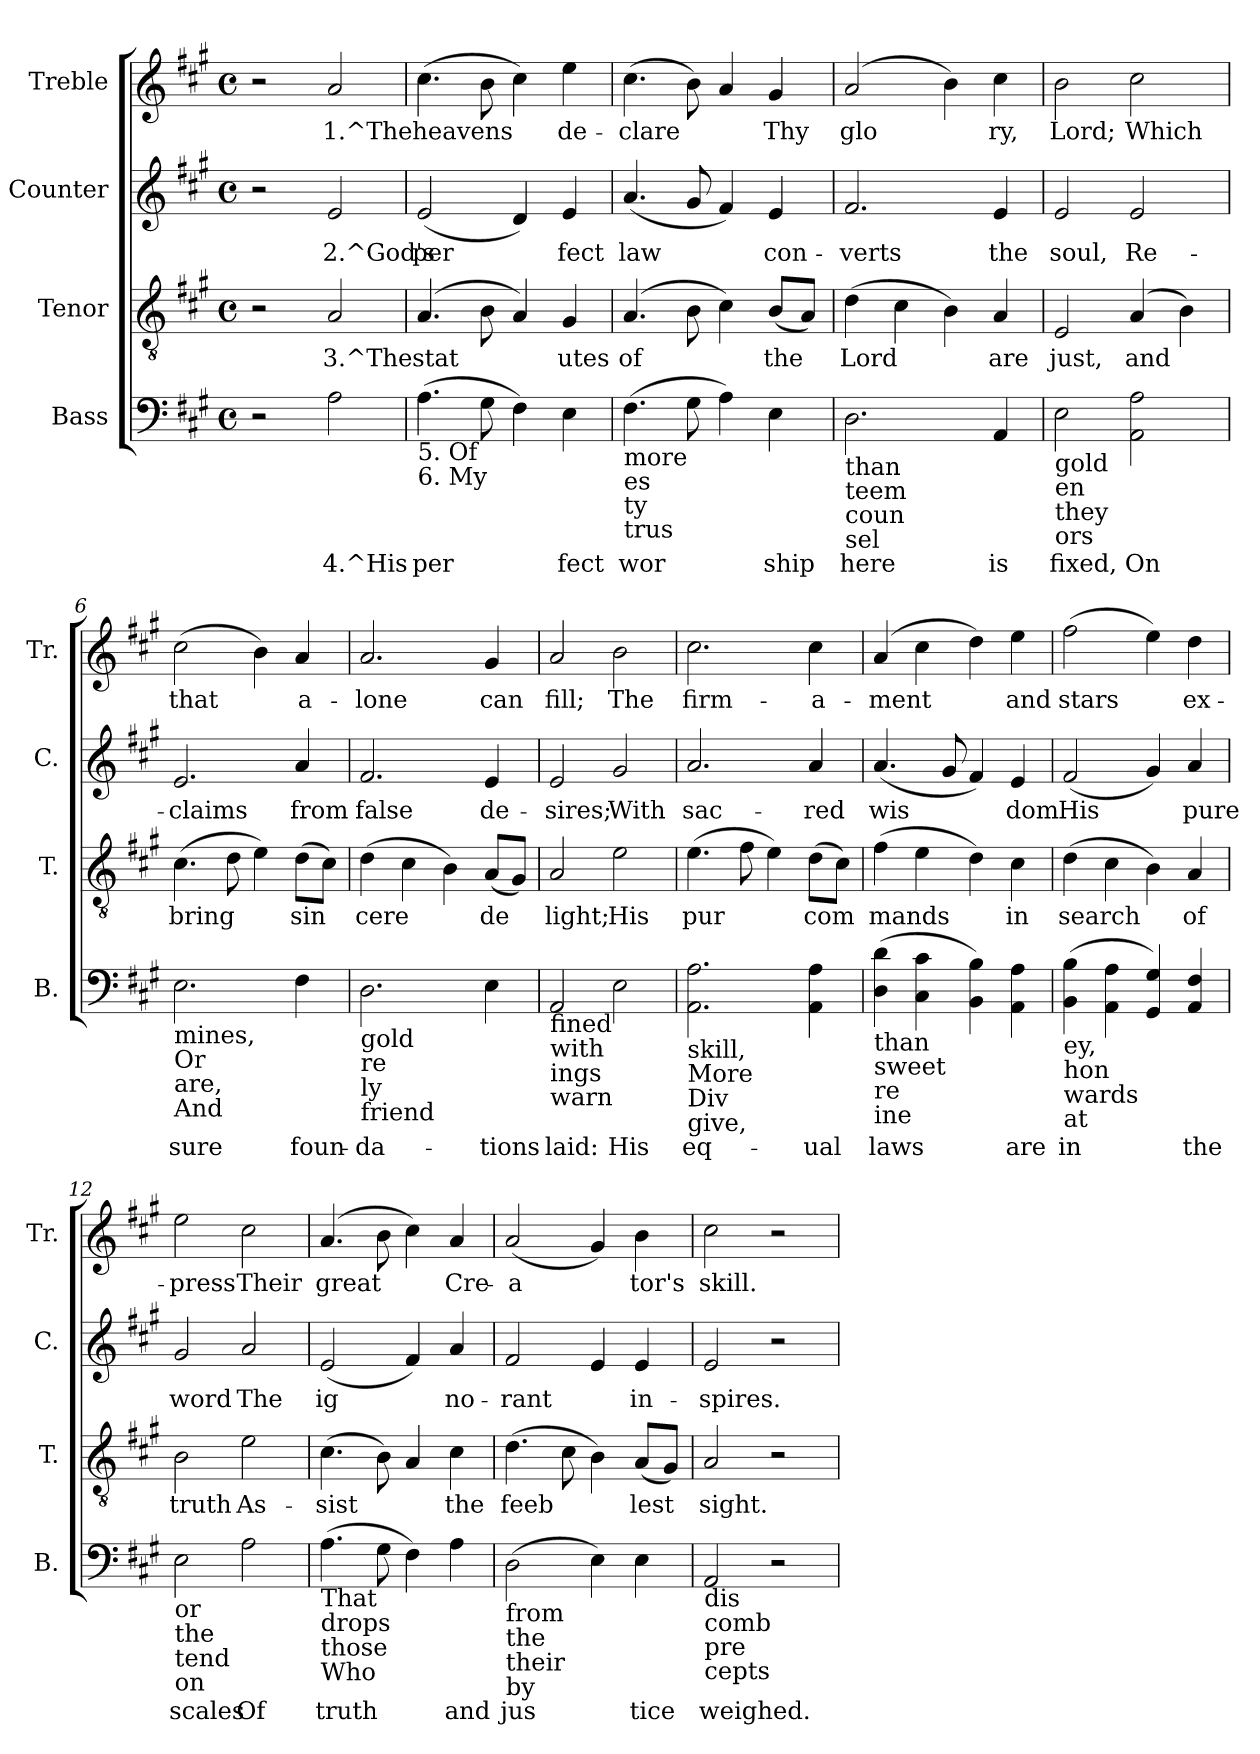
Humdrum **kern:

**kern	**text	**kern	**text	**kern	**text	**kern	**text
*part4	*part4	*part3	*part3	*part2	*part2	*part1	*part1
*staff4	*staff4	*staff3	*staff3	*staff2	*staff2	*staff1	*staff1
*I"Bass	*	*I"Tenor	*	*I"Counter	*	*I"Treble	*
*I'B.	*	*I'T.	*	*I'C.	*	*I'Tr.	*
!!LO:PB:g=z
*stria5	*	*stria5	*	*stria5	*	*stria5	*
*clefF4	*	*clefGv2	*	*clefG2	*	*clefG2	*
*k[f#c#g#]	*	*k[f#c#g#]	*	*k[f#c#g#]	*	*k[f#c#g#]	*
*A:	*	*A:	*	*A:	*	*A:	*
*M4/4	*	*M4/4	*	*M4/4	*	*M4/4	*
*met(c)	*	*met(c)	*	*met(c)	*	*met(c)	*
=1	=1	=1	=1	=1	=1	=1	=1
2r	.	2r	.	2r	.	2r	.
!	!LO:LY:b:rj	!	!LO:LY:b:rj	!	!LO:LY:b:rj	!	!LO:LY:b:rj
2A\	4.^His	2A/	3.^The	2e/	2.^God's	2a/	1.^The
=2	=2	=2	=2	=2	=2	=2	=2
!LO:TX:b:t=5. Of	!	!	!	!	!	!	!
!LO:TX:b:t=6. My	!	!	!	!	!	!	!
!	!LO:LY:b:rj	!	!LO:LY:b:rj	!	!LO:LY:b:rj	!	!LO:LY:b:rj
(>4.A\	per-	(>4.A/	stat-	(<2e/	per-	(>4.cc#\	heavens
!	!LO:LY:b:rj	!	!LO:LY:b:rj	!	!	!	!LO:LY:b:rj
8G#\	--	8B\	--	.	.	8b\	.
!	!LO:LY:b:rj	!	!LO:LY:b:rj	!	!LO:LY:b:rj	!	!LO:LY:b:rj
4F#\)	--	4A/)	--	4d/)	--	4cc#\)	.
!	!LO:LY:b:rj	!	!LO:LY:b:rj	!	!LO:LY:b:rj	!	!LO:LY:b:rj
4E\	-fect	4G#/	-utes	4e/	-fect	4ee\	de-
=3	=3	=3	=3	=3	=3	=3	=3
!LO:TX:b:t=more	!	!	!	!	!	!	!
!LO:TX:b:t=es	!	!	!	!	!	!	!
!LO:TX:b:t=ty	!	!	!	!	!	!	!
!LO:TX:b:t=trus	!	!	!	!	!	!	!
!	!LO:LY:b:rj	!	!LO:LY:b:rj	!	!LO:LY:b:rj	!	!LO:LY:b:rj
(>4.F#\	wor-	(>4.A/	of	(<4.a/	law	(>4.cc#\	-clare
!	!LO:LY:b:rj	!	!LO:LY:b:rj	!	!LO:LY:b:rj	!	!LO:LY:b:rj
8G#\	--	8B\	.	8g#/	.	8b\)	.
!	!LO:LY:b:rj	!	!LO:LY:b:rj	!	!LO:LY:b:rj	!	!LO:LY:b:rj
4A\)	--	4c#\)	.	4f#/)	.	4a/	.
!	!LO:LY:b:rj	!	!LO:LY:b:rj	!	!LO:LY:b:rj	!	!LO:LY:b:rj
4E\	-ship	(<8B/L	the	4e/	con-	4g#/	Thy
!	!	!	!LO:LY:b:rj	!	!	!	!
.	.	8A/J)	.	.	.	.	.
=4	=4	=4	=4	=4	=4	=4	=4
!LO:TX:b:t=than	!	!	!	!	!	!	!
!LO:TX:b:t=teem	!	!	!	!	!	!	!
!LO:TX:b:t=coun	!	!	!	!	!	!	!
!LO:TX:b:t=sel	!	!	!	!	!	!	!
!	!LO:LY:b:rj	!	!LO:LY:b:rj	!	!LO:LY:b:rj	!	!LO:LY:b:rj
2.D\	here	(>4d\	Lord	2.f#/	-verts	(>2a/	glo-
!	!	!	!LO:LY:b:rj	!	!	!	!
.	.	4c#\	.	.	.	.	.
!	!	!	!LO:LY:b:rj	!	!	!	!LO:LY:b:rj
.	.	4B\)	.	.	.	4b\)	--
!	!LO:LY:b:rj	!	!LO:LY:b:rj	!	!LO:LY:b:rj	!	!LO:LY:b:rj
4AA/	is	4A/	are	4e/	the	4cc#\	-ry,
=5	=5	=5	=5	=5	=5	=5	=5
!LO:TX:b:t=gold	!	!	!	!	!	!	!
!LO:TX:b:t=en	!	!	!	!	!	!	!
!LO:TX:b:t=they	!	!	!	!	!	!	!
!LO:TX:b:t=ors	!	!	!	!	!	!	!
!	!LO:LY:b:rj	!	!LO:LY:b:rj	!	!LO:LY:b:rj	!	!LO:LY:b:rj
2E\	fixed,	2E/	just,	2e/	soul,	2b\	Lord;
!	!LO:LY:b:rj	!	!LO:LY:b:rj	!	!LO:LY:b:rj	!	!LO:LY:b:rj
2A\ 2AA\	On	(>4A/	and	2e/	Re-	2cc#\	Which
!	!	!	!LO:LY:b:rj	!	!	!	!
.	.	4B\)	.	.	.	.	.
!!LO:LB:g=z
=6	=6	=6	=6	=6	=6	=6	=6
!LO:TX:b:t=mines,	!	!	!	!	!	!	!
!LO:TX:b:t=Or	!	!	!	!	!	!	!
!LO:TX:b:t=are,	!	!	!	!	!	!	!
!LO:TX:b:t=And	!	!	!	!	!	!	!
!	!LO:LY:b:rj	!	!LO:LY:b:rj	!	!LO:LY:b:rj	!	!LO:LY:b:rj
2.E\	sure	(>4.c#\	bring	2.e/	-claims	(>2cc#\	that
!	!	!	!LO:LY:b:rj	!	!	!	!
.	.	8d\	.	.	.	.	.
!	!	!	!LO:LY:b:rj	!	!	!	!LO:LY:b:rj
.	.	4e\)	.	.	.	4b\)	.
!	!LO:LY:b:rj	!	!LO:LY:b:rj	!	!LO:LY:b:rj	!	!LO:LY:b:rj
4F#\	foun-	(>8d\L	sin-	4a/	from	4a/	a-
!	!	!	!LO:LY:b:rj	!	!	!	!
.	.	8c#\J)	--	.	.	.	.
=7	=7	=7	=7	=7	=7	=7	=7
!LO:TX:b:t=gold	!	!	!	!	!	!	!
!LO:TX:b:t=re	!	!	!	!	!	!	!
!LO:TX:b:t=ly	!	!	!	!	!	!	!
!LO:TX:b:t=friend	!	!	!	!	!	!	!
!	!LO:LY:b:rj	!	!LO:LY:b:rj	!	!LO:LY:b:rj	!	!LO:LY:b:rj
2.D\	-da-	(>4d\	-cere	2.f#/	false	2.a/	-lone
!	!	!	!LO:LY:b:rj	!	!	!	!
.	.	4c#\	.	.	.	.	.
!	!	!	!LO:LY:b:rj	!	!	!	!
.	.	4B\)	.	.	.	.	.
!	!LO:LY:b:rj	!	!LO:LY:b:rj	!	!LO:LY:b:rj	!	!LO:LY:b:rj
4E\	-tions	(<8A/L	de-	4e/	de-	4g#/	can
!	!	!	!LO:LY:b:rj	!	!	!	!
.	.	8G#/J)	--	.	.	.	.
=8	=8	=8	=8	=8	=8	=8	=8
!LO:TX:b:t=fined	!	!	!	!	!	!	!
!LO:TX:b:t=with	!	!	!	!	!	!	!
!LO:TX:b:t=ings	!	!	!	!	!	!	!
!LO:TX:b:t=warn	!	!	!	!	!	!	!
!	!LO:LY:b:rj	!	!LO:LY:b:rj	!	!LO:LY:b:rj	!	!LO:LY:b:rj
2AA/	laid:	2A/	-light;	2e/	-sires;	2a/	fill;
!	!LO:LY:b:rj	!	!LO:LY:b:rj	!	!LO:LY:b:rj	!	!LO:LY:b:rj
2E\	His	2e\	His	2g#/	With	2b\	The
=9	=9	=9	=9	=9	=9	=9	=9
!LO:TX:b:t=skill,	!	!	!	!	!	!	!
!LO:TX:b:t=More	!	!	!	!	!	!	!
!LO:TX:b:t=Div	!	!	!	!	!	!	!
!LO:TX:b:t=give,	!	!	!	!	!	!	!
!	!LO:LY:b:rj	!	!LO:LY:b:rj	!	!LO:LY:b:rj	!	!LO:LY:b:rj
2.A\ 2.AA\	eq-	(>4.e\	pur	2.a/	sac-	2.cc#\	firm-
!	!	!	!LO:LY:b:rj	!	!	!	!
.	.	8f#\	.	.	.	.	.
!	!	!	!LO:LY:b:rj	!	!	!	!
.	.	4e\)	.	.	.	.	.
!	!LO:LY:b:rj	!	!LO:LY:b:rj	!	!LO:LY:b:rj	!	!LO:LY:b:rj
4A\ 4AA\	-ual	(>8d\L	com-	4a/	-red	4cc#\	-a-
!	!	!	!LO:LY:b:rj	!	!	!	!
.	.	8c#\J)	--	.	.	.	.
=10	=10	=10	=10	=10	=10	=10	=10
!LO:TX:b:t=than	!	!	!	!	!	!	!
!LO:TX:b:t=sweet	!	!	!	!	!	!	!
!LO:TX:b:t=re	!	!	!	!	!	!	!
!LO:TX:b:t=ine	!	!	!	!	!	!	!
!	!LO:LY:b:rj	!	!LO:LY:b:rj	!	!LO:LY:b:rj	!	!LO:LY:b:rj
(<4d\ 4D\	laws	(>4f#\	-mands	(<4.a/	wis-	(>4a/	-ment
!	!LO:LY:b:rj	!	!LO:LY:b:rj	!	!	!	!LO:LY:b:rj
4c#\ 4C#\	.	4e\	.	.	.	4cc#\	.
!	!	!	!	!	!LO:LY:b:rj	!	!
.	.	.	.	8g#/	--	.	.
!	!LO:LY:b:rj	!	!LO:LY:b:rj	!	!LO:LY:b:rj	!	!LO:LY:b:rj
4B\ 4BB\)	.	4d\)	.	4f#/)	--	4dd\)	.
!	!LO:LY:b:rj	!	!LO:LY:b:rj	!	!LO:LY:b:rj	!	!LO:LY:b:rj
4A\ 4AA\	are	4c#\	in	4e/	-dom	4ee\	and
!!LO:PB:g=z
=11	=11	=11	=11	=11	=11	=11	=11
!LO:TX:b:t=ey,	!	!	!	!	!	!	!
!LO:TX:b:t=hon	!	!	!	!	!	!	!
!LO:TX:b:t=wards	!	!	!	!	!	!	!
!LO:TX:b:t=at	!	!	!	!	!	!	!
!	!LO:LY:b:rj	!	!LO:LY:b:rj	!	!LO:LY:b:rj	!	!LO:LY:b:rj
(<4B\ 4BB\	in	(>4d\	search	(<2f#/	His	(>2ff#\	stars
!	!LO:LY:b:rj	!	!LO:LY:b:rj	!	!	!	!
4A\ 4AA\	.	4c#\	.	.	.	.	.
!	!LO:LY:b:rj	!	!LO:LY:b:rj	!	!LO:LY:b:rj	!	!LO:LY:b:rj
4G#/ 4GG#/)	.	4B\)	.	4g#/)	.	4ee\)	.
!	!LO:LY:b:rj	!	!LO:LY:b:rj	!	!LO:LY:b:rj	!	!LO:LY:b:rj
4F#/ 4AA/	the	4A/	of	4a/	pure	4dd\	ex-
=12	=12	=12	=12	=12	=12	=12	=12
!LO:TX:b:t=or	!	!	!	!	!	!	!
!LO:TX:b:t=the	!	!	!	!	!	!	!
!LO:TX:b:t=tend	!	!	!	!	!	!	!
!LO:TX:b:t=on	!	!	!	!	!	!	!
!	!LO:LY:b:rj	!	!LO:LY:b:rj	!	!LO:LY:b:rj	!	!LO:LY:b:rj
2E\	scales	2B\	truth	2g#/	word	2ee\	-press
!	!LO:LY:b:rj	!	!LO:LY:b:rj	!	!LO:LY:b:rj	!	!LO:LY:b:rj
2A\	Of	2e\	As-	2a/	The	2cc#\	Their
=13	=13	=13	=13	=13	=13	=13	=13
!LO:TX:b:t=That	!	!	!	!	!	!	!
!LO:TX:b:t=drops	!	!	!	!	!	!	!
!LO:TX:b:t=those	!	!	!	!	!	!	!
!LO:TX:b:t=Who	!	!	!	!	!	!	!
!	!LO:LY:b:rj	!	!LO:LY:b:rj	!	!LO:LY:b:rj	!	!LO:LY:b:rj
(>4.A\	truth	(>4.c#\	-sist	(<2e/	ig-	(>4.a/	great
!	!LO:LY:b:rj	!	!LO:LY:b:rj	!	!	!	!LO:LY:b:rj
8G#\	.	8B\)	.	.	.	8b\	.
!	!LO:LY:b:rj	!	!LO:LY:b:rj	!	!LO:LY:b:rj	!	!LO:LY:b:rj
4F#\)	.	4A/	.	4f#/)	--	4cc#\)	.
!	!LO:LY:b:rj	!	!LO:LY:b:rj	!	!LO:LY:b:rj	!	!LO:LY:b:rj
4A\	and	4c#\	the	4a/	-no-	4a/	Cre-
=14	=14	=14	=14	=14	=14	=14	=14
!LO:TX:b:t=from	!	!	!	!	!	!	!
!LO:TX:b:t=the	!	!	!	!	!	!	!
!LO:TX:b:t=their	!	!	!	!	!	!	!
!LO:TX:b:t=by	!	!	!	!	!	!	!
!	!LO:LY:b:rj	!	!LO:LY:b:rj	!	!LO:LY:b:rj	!	!LO:LY:b:rj
(>2D\	jus-	(>4.d\	feeb-	2f#/	-rant	(<2a/	-a-
!	!	!	!LO:LY:b:rj	!	!	!	!
.	.	8c#\	--	.	.	.	.
!	!LO:LY:b:rj	!	!LO:LY:b:rj	!	!LO:LY:b:rj	!	!LO:LY:b:rj
4E\)	--	4B\)	--	4e/	.	4g#/)	--
!	!LO:LY:b:rj	!	!LO:LY:b:rj	!	!LO:LY:b:rj	!	!LO:LY:b:rj
4E\	-tice	(<8A/L	-lest	4e/	in-	4b\	-tor's
!	!	!	!LO:LY:b:rj	!	!	!	!
.	.	8G#/J)	.	.	.	.	.
=15	=15	=15	=15	=15	=15	=15	=15
!LO:TX:b:t=dis	!	!	!	!	!	!	!
!LO:TX:b:t=comb	!	!	!	!	!	!	!
!LO:TX:b:t=pre	!	!	!	!	!	!	!
!LO:TX:b:t=cepts	!	!	!	!	!	!	!
!	!LO:LY:b:rj	!	!LO:LY:b:rj	!	!LO:LY:b:rj	!	!LO:LY:b:rj
2AA/	weighed.	2A/	sight.	2e/	-spires.	2cc#\	skill.
2r	.	2r	.	2r	.	2r	.
=	=	=	=	=	=	=	=
*-	*-	*-	*-	*-	*-	*-	*-
